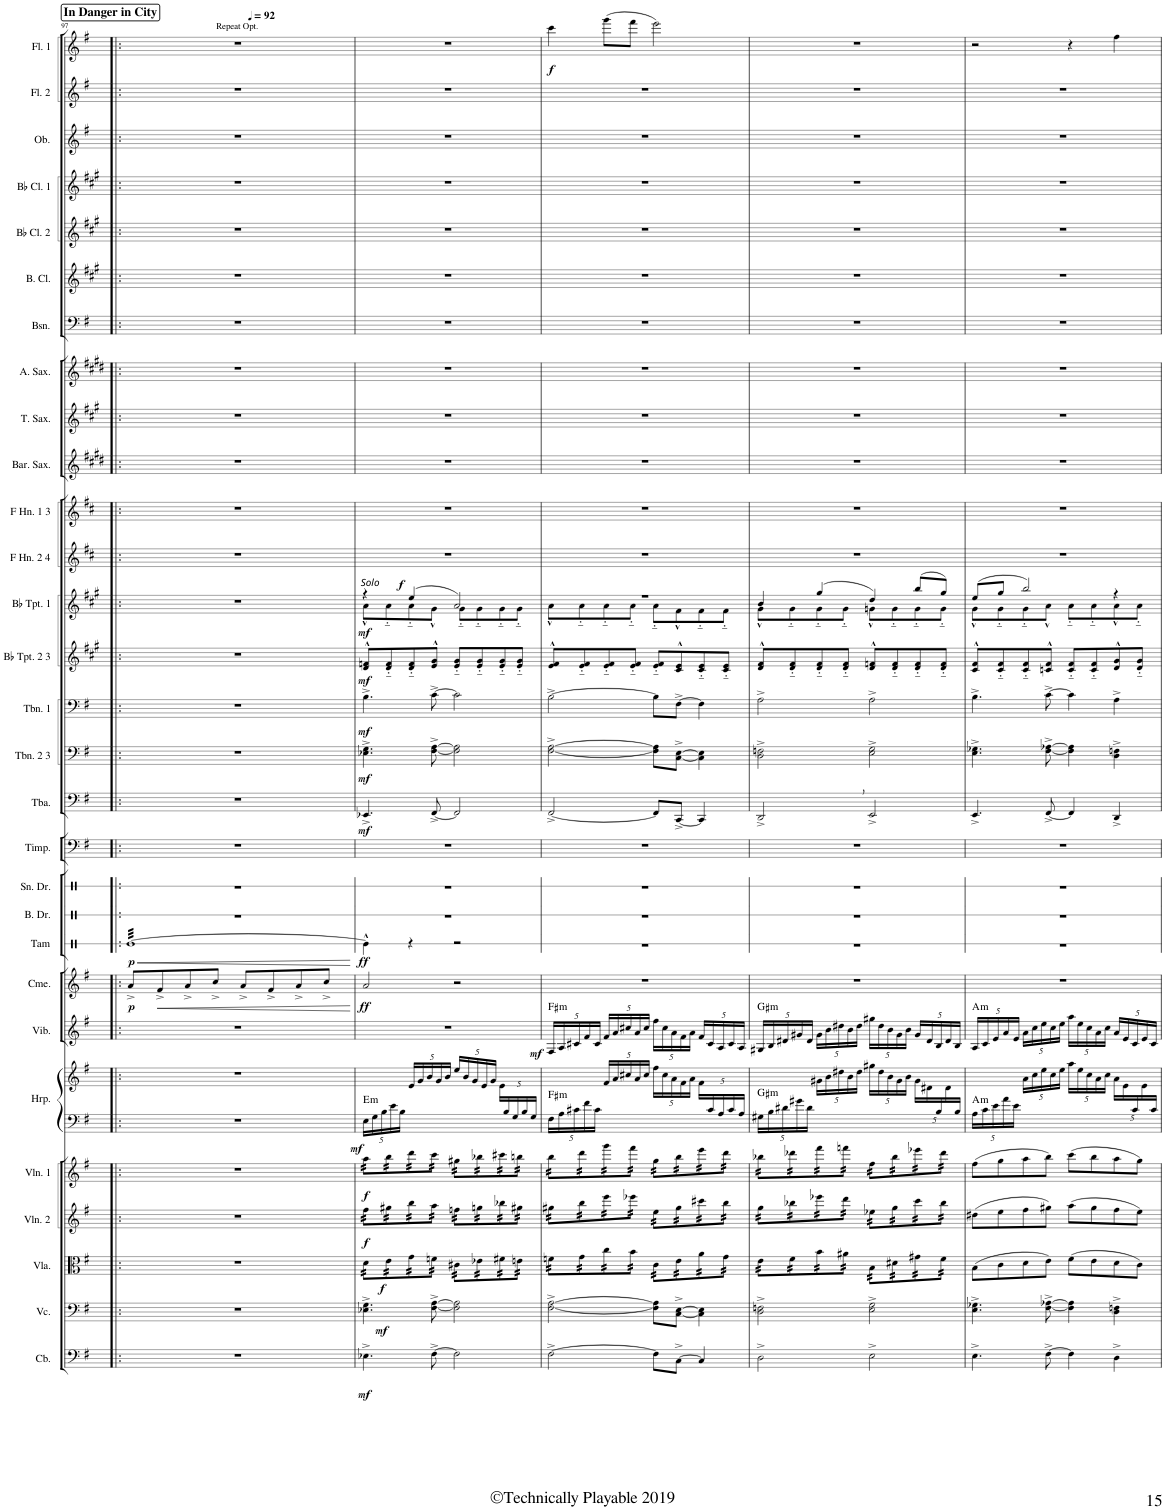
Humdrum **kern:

**kern	**dynam	**kern	**dynam	**kern	**dynam	**kern	**dynam	**kern	**dynam	**kern	**kern	**dynam	**harte	**kern	**dynam	**harte	**kern	**dynam	**kern	**dynam	**kern	**kern	**kern	**kern	**dynam	**kern	**dynam	**kern	**dynam	**kern	**dynam	**kern	**dynam	**kern	**kern	**kern	**kern	**kern	**kern	**kern	**kern	**kern	**kern	**kern	**kern	**dynam
*part29	*part29	*part28	*part28	*part27	*part27	*part26	*part26	*part25	*part25	*part24	*part24	*part24	*part24	*part23	*part23	*part23	*part22	*part22	*part21	*part21	*part20	*part19	*part18	*part17	*part17	*part16	*part16	*part15	*part15	*part14	*part14	*part13	*part13	*part12	*part11	*part10	*part9	*part8	*part7	*part6	*part5	*part4	*part3	*part2	*part1	*part1
*staff30	*staff30	*staff29	*staff29	*staff28	*staff28	*staff27	*staff27	*staff26	*staff26	*staff25	*staff24	*staff24/25	*	*staff23	*staff23	*	*staff22	*staff22	*staff21	*staff21	*staff20	*staff19	*staff18	*staff17	*staff17	*staff16	*staff16	*staff15	*staff15	*staff14	*staff14	*staff13	*staff13	*staff12	*staff11	*staff10	*staff9	*staff8	*staff7	*staff6	*staff5	*staff4	*staff3	*staff2	*staff1	*staff1
*I"Contrabass	*	*I"Violoncello	*	*I"Viola	*	*I"Violin 2	*	*I"Violin 1	*	*I"Harp	*	*	*	*I"Vibraphone	*	*	*I"Chimes	*	*I"Cymbal	*	*I"Bass Drum	*I"Snare Drum	*I"Timpani	*I"Tuba	*	*I"Trombone 2 &amp; 3	*	*I"Trombone 1	*	*I"Bb Trumpet 2 &amp; 3	*	*I"Bb Trumpet 1	*	*I"F Horn 2 &amp; 4	*I"F Horn 1 &amp; 3	*I"Baritone Saxophone	*I"Tenor Saxophone	*I"Alto Saxophone	*I"Bassoon	*I"Bass Clarinet	*I"Bb Clarinet 2	*I"Bb Clarinet 1	*I"Oboe	*I"Flute 2	*I"Flute 1	*
*I'Cb.	*	*I'Vc.	*	*I'Vla.	*	*I'Vln. 2	*	*I'Vln. 1	*	*I'Hrp.	*	*	*	*I'Vib.	*	*	*I'Cme.	*	*I'Cym.	*	*I'B. Dr.	*I'Sn. Dr.	*I'Timp.	*I'Tba.	*	*I'Tbn. 2 3	*	*I'Tbn. 1	*	*I'Bb Tpt. 2 3	*	*I'Bb Tpt. 1	*	*I'F Hn. 2 4	*I'F Hn. 1 3	*I'Bar. Sax.	*I'T. Sax.	*I'A. Sax.	*I'Bsn.	*I'B. Cl.	*I'Bb Cl. 2	*I'Bb Cl. 1	*I'Ob.	*I'Fl. 2	*I'Fl. 1	*
!!LO:PB:g=z
*clefF4	*	*clefF4	*	*clefC3	*	*clefG2	*	*clefG2	*	*clefF4	*clefG2	*	*	*clefG2	*	*	*clefG2	*	*clefX	*	*clefX	*clefX	*clefF4	*clefF4	*	*clefF4	*	*clefF4	*	*clefG2	*	*clefG2	*	*clefG2	*clefG2	*clefG2	*clefG2	*clefG2	*clefF4	*clefG2	*clefG2	*clefG2	*clefG2	*clefG2	*clefG2	*
*Trd7c12	*	*	*	*	*	*	*	*	*	*	*	*	*	*Trd-14c-24	*	*	*	*	*	*	*	*	*	*	*	*Trd1c2	*	*Trd1c2	*	*Trd1c2	*	*Trd1c2	*	*Trd4c7	*Trd4c7	*Trd12c21	*Trd8c14	*Trd5c9	*	*Trd8c14	*Trd1c2	*Trd1c2	*	*	*	*
*k[f#]	*	*k[f#]	*	*k[f#]	*	*k[f#]	*	*k[f#]	*	*k[f#]	*k[f#]	*	*	*k[f#]	*	*	*k[f#]	*	*k[]	*	*k[]	*k[]	*k[f#]	*k[f#]	*	*k[f#]	*	*k[f#]	*	*k[f#c#g#]	*	*k[f#c#g#]	*	*k[f#c#]	*k[f#c#]	*k[f#c#g#d#]	*k[f#c#g#]	*k[f#c#g#d#]	*k[f#]	*k[f#c#g#]	*k[f#c#g#]	*k[f#c#g#]	*k[f#]	*k[f#]	*k[f#]	*
*M4/4	*	*M4/4	*	*M4/4	*	*M4/4	*	*M4/4	*	*M4/4	*M4/4	*	*	*M4/4	*	*	*M4/4	*	*M4/4	*	*M4/4	*M4/4	*M4/4	*M4/4	*	*M4/4	*	*M4/4	*	*M4/4	*	*M4/4	*	*M4/4	*M4/4	*M4/4	*M4/4	*M4/4	*M4/4	*M4/4	*M4/4	*M4/4	*M4/4	*M4/4	*M4/4	*
*met(c)	*	*met(c)	*	*met(c)	*	*met(c)	*	*met(c)	*	*met(c)	*met(c)	*	*	*met(c)	*	*	*met(c)	*	*met(c)	*	*met(c)	*met(c)	*met(c)	*met(c)	*	*met(c)	*	*met(c)	*	*met(c)	*	*met(c)	*	*met(c)	*met(c)	*met(c)	*met(c)	*met(c)	*met(c)	*met(c)	*met(c)	*met(c)	*met(c)	*met(c)	*met(c)	*
*MM92	*	*MM92	*	*MM92	*	*MM92	*	*MM92	*	*MM92	*MM92	*	*	*MM92	*	*	*MM92	*	*MM92	*	*MM92	*MM92	*MM92	*MM92	*	*MM92	*	*MM92	*	*MM92	*	*MM92	*	*MM92	*MM92	*MM92	*MM92	*MM92	*MM92	*MM92	*MM92	*MM92	*MM92	*MM92	*MM92	*
!!LO:REH:place=s1:a:B:cj:fs=14:t=In Danger in City
=97!|:	=97!|:	=97!|:	=97!|:	=97!|:	=97!|:	=97!|:	=97!|:	=97!|:	=97!|:	=97!|:	=97!|:	=97!|:	=97!|:	=97!|:	=97!|:	=97!|:	=97!|:	=97!|:	=97!|:	=97!|:	=97!|:	=97!|:	=97!|:	=97!|:	=97!|:	=97!|:	=97!|:	=97!|:	=97!|:	=97!|:	=97!|:	=97!|:	=97!|:	=97!|:	=97!|:	=97!|:	=97!|:	=97!|:	=97!|:	=97!|:	=97!|:	=97!|:	=97!|:	=97!|:	=97!|:	=97!|:
!	!	!	!	!	!	!	!	!	!	!	!	!	!	!	!	!	!	!	!	!	!	!	!	!	!	!	!	!	!	!	!	!	!	!	!	!	!	!	!	!	!	!	!	!	!LO:TX:a:t=Repeat Opt.	!
!	!	!	!	!	!	!	!	!	!	!	!	!	!	!	!	!	!	!LO:DY:b	!	!LO:HP:b	!	!	!	!	!	!	!	!	!	!	!	!	!	!	!	!	!	!	!	!	!	!	!	!	!	!
*	*	*	*	*	*	*	*	*	*	*	*	*	*	*	*	*	*	*	*^	*	*	*	*	*	*	*	*	*	*	*	*	*	*	*	*	*	*	*	*	*	*	*	*	*	*	*
!	!	!	!	!	!	!	!	!	!	!	!	!	!	!	!	!	!	!	!	!	!LO:DY:n=1:b	!	!	!	!	!	!	!	!	!	!	!	!	!	!	!	!	!	!	!	!	!	!	!	!	!	!
*	*	*	*	*	*	*	*	*	*	*	*	*	*	*	*	*	*	*	*tremolo	*	*	*	*	*	*	*	*	*	*	*	*	*	*	*	*	*	*	*	*	*	*	*	*	*	*	*	*
1r	.	1r	.	1r	.	1r	.	1r	.	1r	1r	.	.	1r	.	.	8a^/L	p	[32eeLLL	32eeLLL	< p	1r	1r	1r	1r	.	1r	.	1r	.	1r	.	1r	.	1r	1r	1r	1r	1r	1r	1r	1r	1r	1r	1r	1r	.
.	.	.	.	.	.	.	.	.	.	.	.	.	.	.	.	.	.	.	32ee	32ee	.	.	.	.	.	.	.	.	.	.	.	.	.	.	.	.	.	.	.	.	.	.	.	.	.	.	.
.	.	.	.	.	.	.	.	.	.	.	.	.	.	.	.	.	.	.	32ee	32ee	.	.	.	.	.	.	.	.	.	.	.	.	.	.	.	.	.	.	.	.	.	.	.	.	.	.	.
.	.	.	.	.	.	.	.	.	.	.	.	.	.	.	.	.	.	.	32ee	32ee	.	.	.	.	.	.	.	.	.	.	.	.	.	.	.	.	.	.	.	.	.	.	.	.	.	.	.
!	!	!	!	!	!	!	!	!	!	!	!	!	!	!	!	!	!	!LO:HP:b	!	!	!	!	!	!	!	!	!	!	!	!	!	!	!	!	!	!	!	!	!	!	!	!	!	!	!	!	!
.	.	.	.	.	.	.	.	.	.	.	.	.	.	.	.	.	8f#^/	<	32ee	32ee	.	.	.	.	.	.	.	.	.	.	.	.	.	.	.	.	.	.	.	.	.	.	.	.	.	.	.
.	.	.	.	.	.	.	.	.	.	.	.	.	.	.	.	.	.	.	32ee	32ee	.	.	.	.	.	.	.	.	.	.	.	.	.	.	.	.	.	.	.	.	.	.	.	.	.	.	.
.	.	.	.	.	.	.	.	.	.	.	.	.	.	.	.	.	.	.	32ee	32ee	.	.	.	.	.	.	.	.	.	.	.	.	.	.	.	.	.	.	.	.	.	.	.	.	.	.	.
.	.	.	.	.	.	.	.	.	.	.	.	.	.	.	.	.	.	.	32ee	32eeJJJ	.	.	.	.	.	.	.	.	.	.	.	.	.	.	.	.	.	.	.	.	.	.	.	.	.	.	.
.	.	.	.	.	.	.	.	.	.	.	.	.	.	.	.	.	8a^/	.	32ee	32eeLLL	.	.	.	.	.	.	.	.	.	.	.	.	.	.	.	.	.	.	.	.	.	.	.	.	.	.	.
.	.	.	.	.	.	.	.	.	.	.	.	.	.	.	.	.	.	.	32ee	32ee	.	.	.	.	.	.	.	.	.	.	.	.	.	.	.	.	.	.	.	.	.	.	.	.	.	.	.
.	.	.	.	.	.	.	.	.	.	.	.	.	.	.	.	.	.	.	32ee	32ee	.	.	.	.	.	.	.	.	.	.	.	.	.	.	.	.	.	.	.	.	.	.	.	.	.	.	.
.	.	.	.	.	.	.	.	.	.	.	.	.	.	.	.	.	.	.	32ee	32ee	.	.	.	.	.	.	.	.	.	.	.	.	.	.	.	.	.	.	.	.	.	.	.	.	.	.	.
.	.	.	.	.	.	.	.	.	.	.	.	.	.	.	.	.	8cc^/J	.	32ee	32ee	.	.	.	.	.	.	.	.	.	.	.	.	.	.	.	.	.	.	.	.	.	.	.	.	.	.	.
.	.	.	.	.	.	.	.	.	.	.	.	.	.	.	.	.	.	.	32ee	32ee	.	.	.	.	.	.	.	.	.	.	.	.	.	.	.	.	.	.	.	.	.	.	.	.	.	.	.
.	.	.	.	.	.	.	.	.	.	.	.	.	.	.	.	.	.	.	32ee	32ee	.	.	.	.	.	.	.	.	.	.	.	.	.	.	.	.	.	.	.	.	.	.	.	.	.	.	.
.	.	.	.	.	.	.	.	.	.	.	.	.	.	.	.	.	.	.	32ee	32eeJJJ	.	.	.	.	.	.	.	.	.	.	.	.	.	.	.	.	.	.	.	.	.	.	.	.	.	.	.
.	.	.	.	.	.	.	.	.	.	.	.	.	.	.	.	.	8a^/L	.	32ee	32eeLLL	.	.	.	.	.	.	.	.	.	.	.	.	.	.	.	.	.	.	.	.	.	.	.	.	.	.	.
.	.	.	.	.	.	.	.	.	.	.	.	.	.	.	.	.	.	.	32ee	32ee	.	.	.	.	.	.	.	.	.	.	.	.	.	.	.	.	.	.	.	.	.	.	.	.	.	.	.
.	.	.	.	.	.	.	.	.	.	.	.	.	.	.	.	.	.	.	32ee	32ee	.	.	.	.	.	.	.	.	.	.	.	.	.	.	.	.	.	.	.	.	.	.	.	.	.	.	.
.	.	.	.	.	.	.	.	.	.	.	.	.	.	.	.	.	.	.	32ee	32ee	.	.	.	.	.	.	.	.	.	.	.	.	.	.	.	.	.	.	.	.	.	.	.	.	.	.	.
.	.	.	.	.	.	.	.	.	.	.	.	.	.	.	.	.	8f#^/	.	32ee	32ee	.	.	.	.	.	.	.	.	.	.	.	.	.	.	.	.	.	.	.	.	.	.	.	.	.	.	.
.	.	.	.	.	.	.	.	.	.	.	.	.	.	.	.	.	.	.	32ee	32ee	.	.	.	.	.	.	.	.	.	.	.	.	.	.	.	.	.	.	.	.	.	.	.	.	.	.	.
.	.	.	.	.	.	.	.	.	.	.	.	.	.	.	.	.	.	.	32ee	32ee	.	.	.	.	.	.	.	.	.	.	.	.	.	.	.	.	.	.	.	.	.	.	.	.	.	.	.
.	.	.	.	.	.	.	.	.	.	.	.	.	.	.	.	.	.	.	32ee	32eeJJJ	.	.	.	.	.	.	.	.	.	.	.	.	.	.	.	.	.	.	.	.	.	.	.	.	.	.	.
.	.	.	.	.	.	.	.	.	.	.	.	.	.	.	.	.	8a^/	.	32ee	32eeLLL	.	.	.	.	.	.	.	.	.	.	.	.	.	.	.	.	.	.	.	.	.	.	.	.	.	.	.
.	.	.	.	.	.	.	.	.	.	.	.	.	.	.	.	.	.	.	32ee	32ee	.	.	.	.	.	.	.	.	.	.	.	.	.	.	.	.	.	.	.	.	.	.	.	.	.	.	.
.	.	.	.	.	.	.	.	.	.	.	.	.	.	.	.	.	.	.	32ee	32ee	.	.	.	.	.	.	.	.	.	.	.	.	.	.	.	.	.	.	.	.	.	.	.	.	.	.	.
.	.	.	.	.	.	.	.	.	.	.	.	.	.	.	.	.	.	.	32ee	32ee	.	.	.	.	.	.	.	.	.	.	.	.	.	.	.	.	.	.	.	.	.	.	.	.	.	.	.
.	.	.	.	.	.	.	.	.	.	.	.	.	.	.	.	.	8cc^/J	.	32ee	32ee	.	.	.	.	.	.	.	.	.	.	.	.	.	.	.	.	.	.	.	.	.	.	.	.	.	.	.
.	.	.	.	.	.	.	.	.	.	.	.	.	.	.	.	.	.	.	32ee	32ee	.	.	.	.	.	.	.	.	.	.	.	.	.	.	.	.	.	.	.	.	.	.	.	.	.	.	.
.	.	.	.	.	.	.	.	.	.	.	.	.	.	.	.	.	.	.	32ee	32ee	.	.	.	.	.	.	.	.	.	.	.	.	.	.	.	.	.	.	.	.	.	.	.	.	.	.	.
.	.	.	.	.	.	.	.	.	.	.	.	.	.	.	.	.	.	.	32eeJJJ	32eeJJJ	.	.	.	.	.	.	.	.	.	.	.	.	.	.	.	.	.	.	.	.	.	.	.	.	.	.	.
*	*	*	*	*	*	*	*	*	*	*	*	*	*	*	*	*	*	*	*Xtremolo	*	*	*	*	*	*	*	*	*	*	*	*	*	*	*	*	*	*	*	*	*	*	*	*	*	*	*	*
*	*	*	*	*	*	*	*	*	*	*	*	*	*	*	*	*	*	*	*v	*v	*	*	*	*	*	*	*	*	*	*	*	*	*	*	*	*	*	*	*	*	*	*	*	*	*	*	*
.	.	.	.	.	.	.	.	.	.	.	.	.	.	.	.	.	.	[	.	[	.	.	.	.	.	.	.	.	.	.	.	.	.	.	.	.	.	.	.	.	.	.	.	.	.	.
=98	=98	=98	=98	=98	=98	=98	=98	=98	=98	=98	=98	=98	=98	=98	=98	=98	=98	=98	=98	=98	=98	=98	=98	=98	=98	=98	=98	=98	=98	=98	=98	=98	=98	=98	=98	=98	=98	=98	=98	=98	=98	=98	=98	=98	=98	=98
*	*	*	*	*	*	*	*	*	*	*Xbrackettup	*	*	*	*	*	*	*	*	*	*	*	*	*	*	*	*	*	*	*	*	*	*	*	*	*	*	*	*	*	*	*	*	*	*	*	*
*	*	*	*	*	*	*	*	*	*	*	*^	*	*	*	*	*	*	*	*	*	*	*	*	*	*	*	*	*	*	*	*	*^	*	*	*	*	*	*	*	*	*	*	*	*	*	*
!	!LO:DY:b	!	!LO:DY:b	!	!LO:DY:b	!	!LO:DY:b	!	!LO:DY:b	!	!	!	!LO:DY:b=2	!LO:H:kt=m	!	!	!	!	!LO:DY:b	!	!LO:DY:b	!	!	!	!	!LO:DY:b	!	!LO:DY:b	!	!LO:DY:b	!	!LO:DY:b	!	!	!LO:DY:b	!	!	!	!	!	!	!	!	!	!	!	!	!
*	*	*	*	*tremolo	*	*	*	*	*	*	*	*	*	*	*	*	*	*	*	*	*	*	*	*	*	*	*	*	*	*	*	*	*	*	*	*	*	*	*	*	*	*	*	*	*	*	*	*
*	*	*	*	*	*	*tremolo	*	*	*	*	*	*	*	*	*	*	*	*	*	*	*	*	*	*	*	*	*	*	*	*	*	*	*	*	*	*	*	*	*	*	*	*	*	*	*	*	*	*
*	*	*	*	*	*	*	*	*tremolo	*	*	*	*	*	*	*	*	*	*	*	*	*	*	*	*	*	*	*	*	*	*	*	*	*	*	*	*	*	*	*	*	*	*	*	*	*	*	*	*
4.E-X^\	mf	4.E-X\^ 4.G\^	mf	32d\LLL	f	32ff#\LLL	f	32aa\LLL	f	20E\LL	4ryy	2.ryy	mf	E:min	1r	.	.	2a/	ff	4ee^^\]	ff	1r	1r	1r	4.EE-X^/	mf	4.E-X\^ 4.G\^	mf	4.B^\	mf	8d/^^ 8fn/^^L	mf	4r	8a^^\L	mf	1r	1r	1r	1r	1r	1r	1r	1r	1r	1r	1r	1r	.
.	.	.	.	32d\	.	32ff#\	.	32aa\	.	.	.	.	.	.	.	.	.	.	.	.	.	.	.	.	.	.	.	.	.	.	.	.	.	.	.	.	.	.	.	.	.	.	.	.	.	.	.	.
.	.	.	.	.	.	.	.	.	.	20G\	.	.	.	.	.	.	.	.	.	.	.	.	.	.	.	.	.	.	.	.	.	.	.	.	.	.	.	.	.	.	.	.	.	.	.	.	.	.
.	.	.	.	32d\	.	32ff#\	.	32aa\	.	.	.	.	.	.	.	.	.	.	.	.	.	.	.	.	.	.	.	.	.	.	.	.	.	.	.	.	.	.	.	.	.	.	.	.	.	.	.	.
.	.	.	.	32d\	.	32ff#\	.	32aa\	.	.	.	.	.	.	.	.	.	.	.	.	.	.	.	.	.	.	.	.	.	.	.	.	.	.	.	.	.	.	.	.	.	.	.	.	.	.	.	.
.	.	.	.	.	.	.	.	.	.	20B\	.	.	.	.	.	.	.	.	.	.	.	.	.	.	.	.	.	.	.	.	.	.	.	.	.	.	.	.	.	.	.	.	.	.	.	.	.	.
.	.	.	.	32e\	.	32gg#X\	.	32bb\	.	.	.	.	.	.	.	.	.	.	.	.	.	.	.	.	.	.	.	.	.	.	8d/'~ 8f/'~	.	.	8a'~\	.	.	.	.	.	.	.	.	.	.	.	.	.	.
.	.	.	.	.	.	.	.	.	.	20e\	.	.	.	.	.	.	.	.	.	.	.	.	.	.	.	.	.	.	.	.	.	.	.	.	.	.	.	.	.	.	.	.	.	.	.	.	.	.
.	.	.	.	32e\	.	32gg#X\	.	32bb\	.	.	.	.	.	.	.	.	.	.	.	.	.	.	.	.	.	.	.	.	.	.	.	.	.	.	.	.	.	.	.	.	.	.	.	.	.	.	.	.
.	.	.	.	32e\	.	32gg#X\	.	32bb\	.	.	.	.	.	.	.	.	.	.	.	.	.	.	.	.	.	.	.	.	.	.	.	.	.	.	.	.	.	.	.	.	.	.	.	.	.	.	.	.
.	.	.	.	.	.	.	.	.	.	20B\JJ	.	.	.	.	.	.	.	.	.	.	.	.	.	.	.	.	.	.	.	.	.	.	.	.	.	.	.	.	.	.	.	.	.	.	.	.	.	.
.	.	.	.	32e\	.	32gg#X\	.	32bb\	.	.	.	.	.	.	.	.	.	.	.	.	.	.	.	.	.	.	.	.	.	.	.	.	.	.	.	.	.	.	.	.	.	.	.	.	.	.	.	.
*	*	*	*	*	*	*	*	*	*	*	*Xbrackettup	*	*	*	*	*	*	*	*	*	*	*	*	*	*	*	*	*	*	*	*	*	*	*	*	*	*	*	*	*	*	*	*	*	*	*	*	*
!	!	!	!	!	!	!	!	!	!	!	!	!	!	!	!	!	!	!	!	!	!	!	!	!	!	!	!	!	!	!	!	!	!LO:TX:a:i:t=Solo	!	!	!	!	!	!	!	!	!	!	!	!	!	!	!
!	!	!	!	!	!	!	!	!	!	!	!	!	!	!	!	!	!	!	!	!	!	!	!	!	!	!	!	!	!	!	!	!	!	!	!LO:DY:a	!	!	!	!	!	!	!	!	!	!	!	!	!
.	.	.	.	32g\	.	32bb\	.	32ddd\	.	2ryy	20e/LL	.	.	.	.	.	.	.	.	4r	.	.	.	.	.	.	.	.	.	.	8d/'~ 8f/'~	.	(4ee/	8a'~\	f	.	.	.	.	.	.	.	.	.	.	.	.	.
.	.	.	.	32g\	.	32bb\	.	32ddd\	.	.	.	.	.	.	.	.	.	.	.	.	.	.	.	.	.	.	.	.	.	.	.	.	.	.	.	.	.	.	.	.	.	.	.	.	.	.	.	.
.	.	.	.	.	.	.	.	.	.	.	20g/	.	.	.	.	.	.	.	.	.	.	.	.	.	.	.	.	.	.	.	.	.	.	.	.	.	.	.	.	.	.	.	.	.	.	.	.	.
.	.	.	.	32g\	.	32bb\	.	32ddd\	.	.	.	.	.	.	.	.	.	.	.	.	.	.	.	.	.	.	.	.	.	.	.	.	.	.	.	.	.	.	.	.	.	.	.	.	.	.	.	.
.	.	.	.	32g\	.	32bb\	.	32ddd\	.	.	.	.	.	.	.	.	.	.	.	.	.	.	.	.	.	.	.	.	.	.	.	.	.	.	.	.	.	.	.	.	.	.	.	.	.	.	.	.
.	.	.	.	.	.	.	.	.	.	.	20b/	.	.	.	.	.	.	.	.	.	.	.	.	.	.	.	.	.	.	.	.	.	.	.	.	.	.	.	.	.	.	.	.	.	.	.	.	.
[8F#^\	.	[8F#\^ [8A\^	.	32fn\	.	32aa\	.	32ccc\	.	.	.	.	.	.	.	.	.	.	.	.	.	.	.	.	[8FF#^/	.	[8F#\^ [8A\^	.	[8c^\	.	8e/^^ 8g#/^^J	.	.	8g#^^\J	.	.	.	.	.	.	.	.	.	.	.	.	.	.
.	.	.	.	.	.	.	.	.	.	.	20g/	.	.	.	.	.	.	.	.	.	.	.	.	.	.	.	.	.	.	.	.	.	.	.	.	.	.	.	.	.	.	.	.	.	.	.	.	.
.	.	.	.	32fn\	.	32aa\	.	32ccc\	.	.	.	.	.	.	.	.	.	.	.	.	.	.	.	.	.	.	.	.	.	.	.	.	.	.	.	.	.	.	.	.	.	.	.	.	.	.	.	.
.	.	.	.	32fn\	.	32aa\	.	32ccc\	.	.	.	.	.	.	.	.	.	.	.	.	.	.	.	.	.	.	.	.	.	.	.	.	.	.	.	.	.	.	.	.	.	.	.	.	.	.	.	.
.	.	.	.	.	.	.	.	.	.	.	20b/JJ	.	.	.	.	.	.	.	.	.	.	.	.	.	.	.	.	.	.	.	.	.	.	.	.	.	.	.	.	.	.	.	.	.	.	.	.	.
.	.	.	.	32fn\JJJ	.	32aa\JJJ	.	32ccc\JJJ	.	.	.	.	.	.	.	.	.	.	.	.	.	.	.	.	.	.	.	.	.	.	.	.	.	.	.	.	.	.	.	.	.	.	.	.	.	.	.	.
2F#\]	.	2F#\] 2A\]	.	32c#X\LLL	.	32ffn\LLL	.	32gg#X\LLL	.	.	20ee/LL	.	.	.	.	.	.	2r	.	2r	.	.	.	.	2FF#/]	.	2F#\] 2A\]	.	2c\]	.	8e/'~ 8g#/'~L	.	2a/)	8g#'~\L	.	.	.	.	.	.	.	.	.	.	.	.	.	.
.	.	.	.	32c#X\	.	32ffn\	.	32gg#X\	.	.	.	.	.	.	.	.	.	.	.	.	.	.	.	.	.	.	.	.	.	.	.	.	.	.	.	.	.	.	.	.	.	.	.	.	.	.	.	.
.	.	.	.	.	.	.	.	.	.	.	20b/	.	.	.	.	.	.	.	.	.	.	.	.	.	.	.	.	.	.	.	.	.	.	.	.	.	.	.	.	.	.	.	.	.	.	.	.	.
.	.	.	.	32c#X\	.	32ffn\	.	32gg#X\	.	.	.	.	.	.	.	.	.	.	.	.	.	.	.	.	.	.	.	.	.	.	.	.	.	.	.	.	.	.	.	.	.	.	.	.	.	.	.	.
.	.	.	.	32c#X\	.	32ffn\	.	32gg#X\	.	.	.	.	.	.	.	.	.	.	.	.	.	.	.	.	.	.	.	.	.	.	.	.	.	.	.	.	.	.	.	.	.	.	.	.	.	.	.	.
.	.	.	.	.	.	.	.	.	.	.	20g/	.	.	.	.	.	.	.	.	.	.	.	.	.	.	.	.	.	.	.	.	.	.	.	.	.	.	.	.	.	.	.	.	.	.	.	.	.
.	.	.	.	32e-X\	.	32ggn\	.	32bb-X\	.	.	.	.	.	.	.	.	.	.	.	.	.	.	.	.	.	.	.	.	.	.	8e/'~ 8g#/'~	.	.	8g#'~\	.	.	.	.	.	.	.	.	.	.	.	.	.	.
.	.	.	.	.	.	.	.	.	.	.	20e/	.	.	.	.	.	.	.	.	.	.	.	.	.	.	.	.	.	.	.	.	.	.	.	.	.	.	.	.	.	.	.	.	.	.	.	.	.
.	.	.	.	32e-X\	.	32ggn\	.	32bb-X\	.	.	.	.	.	.	.	.	.	.	.	.	.	.	.	.	.	.	.	.	.	.	.	.	.	.	.	.	.	.	.	.	.	.	.	.	.	.	.	.
.	.	.	.	32e-X\	.	32ggn\	.	32bb-X\	.	.	.	.	.	.	.	.	.	.	.	.	.	.	.	.	.	.	.	.	.	.	.	.	.	.	.	.	.	.	.	.	.	.	.	.	.	.	.	.
.	.	.	.	.	.	.	.	.	.	.	20g/JJ	.	.	.	.	.	.	.	.	.	.	.	.	.	.	.	.	.	.	.	.	.	.	.	.	.	.	.	.	.	.	.	.	.	.	.	.	.
.	.	.	.	32e-X\	.	32ggn\	.	32bb-X\	.	.	.	.	.	.	.	.	.	.	.	.	.	.	.	.	.	.	.	.	.	.	.	.	.	.	.	.	.	.	.	.	.	.	.	.	.	.	.	.
.	.	.	.	32f#X\	.	32bb-X\	.	32ccc#X\	.	20ryy	4ryy	20e\LL	.	.	.	.	.	.	.	.	.	.	.	.	.	.	.	.	.	.	8e/'~ 8g#/'~	.	.	8g#'~\	.	.	.	.	.	.	.	.	.	.	.	.	.	.
.	.	.	.	32f#X\	.	32bb-X\	.	32ccc#X\	.	.	.	.	.	.	.	.	.	.	.	.	.	.	.	.	.	.	.	.	.	.	.	.	.	.	.	.	.	.	.	.	.	.	.	.	.	.	.	.
.	.	.	.	.	.	.	.	.	.	20B/	.	5ryy	.	.	.	.	.	.	.	.	.	.	.	.	.	.	.	.	.	.	.	.	.	.	.	.	.	.	.	.	.	.	.	.	.	.	.	.
.	.	.	.	32f#X\	.	32bb-X\	.	32ccc#X\	.	.	.	.	.	.	.	.	.	.	.	.	.	.	.	.	.	.	.	.	.	.	.	.	.	.	.	.	.	.	.	.	.	.	.	.	.	.	.	.
.	.	.	.	32f#X\	.	32bb-X\	.	32ccc#X\	.	.	.	.	.	.	.	.	.	.	.	.	.	.	.	.	.	.	.	.	.	.	.	.	.	.	.	.	.	.	.	.	.	.	.	.	.	.	.	.
.	.	.	.	.	.	.	.	.	.	20G/	.	.	.	.	.	.	.	.	.	.	.	.	.	.	.	.	.	.	.	.	.	.	.	.	.	.	.	.	.	.	.	.	.	.	.	.	.	.
.	.	.	.	32en\	.	32gg#X\	.	32bbn\	.	.	.	.	.	.	.	.	.	.	.	.	.	.	.	.	.	.	.	.	.	.	8e/'~ 8g#/'~J	.	.	8g#'~\J	.	.	.	.	.	.	.	.	.	.	.	.	.	.
.	.	.	.	.	.	.	.	.	.	20B/	.	.	.	.	.	.	.	.	.	.	.	.	.	.	.	.	.	.	.	.	.	.	.	.	.	.	.	.	.	.	.	.	.	.	.	.	.	.
.	.	.	.	32en\	.	32gg#X\	.	32bbn\	.	.	.	.	.	.	.	.	.	.	.	.	.	.	.	.	.	.	.	.	.	.	.	.	.	.	.	.	.	.	.	.	.	.	.	.	.	.	.	.
.	.	.	.	32en\	.	32gg#X\	.	32bbn\	.	.	.	.	.	.	.	.	.	.	.	.	.	.	.	.	.	.	.	.	.	.	.	.	.	.	.	.	.	.	.	.	.	.	.	.	.	.	.	.
.	.	.	.	.	.	.	.	.	.	20G/JJ	.	.	.	.	.	.	.	.	.	.	.	.	.	.	.	.	.	.	.	.	.	.	.	.	.	.	.	.	.	.	.	.	.	.	.	.	.	.
.	.	.	.	32en\JJJ	.	32gg#X\JJJ	.	32bbn\JJJ	.	.	.	.	.	.	.	.	.	.	.	.	.	.	.	.	.	.	.	.	.	.	.	.	.	.	.	.	.	.	.	.	.	.	.	.	.	.	.	.
=99	=99	=99	=99	=99	=99	=99	=99	=99	=99	=99	=99	=99	=99	=99	=99	=99	=99	=99	=99	=99	=99	=99	=99	=99	=99	=99	=99	=99	=99	=99	=99	=99	=99	=99	=99	=99	=99	=99	=99	=99	=99	=99	=99	=99	=99	=99	=99	=99
*	*	*	*	*	*	*	*	*	*	*	*	*	*	*	*Xbrackettup	*	*	*	*	*	*	*	*	*	*	*	*	*	*	*	*	*	*	*	*	*	*	*	*	*	*	*	*	*	*	*	*	*
!	!	!	!	!	!	!	!	!	!	!	!	!	!	!LO:H:kt=m	!	!LO:DY:b	!LO:H:kt=m	!	!	!	!	!	!	!	!	!	!	!	!	!	!	!	!	!	!	!	!	!	!	!	!	!	!	!	!	!	!	!LO:DY:b
[2F#^\	.	[2F#\^ [2A\^	.	32fn\LLL	.	32gg#X\LLL	.	32bb\LLL	.	20F#\LL	4ryy	2.ryy	.	F#:min	20F#/LL	mf	F#:min	1r	.	1r	.	1r	1r	1r	[2FF#^/	.	[2F#\^ [2A\^	.	[2B^\	.	8e/^^ 8f#/^^L	.	1r	8a^^\L	.	1r	1r	1r	1r	1r	1r	1r	1r	1r	1r	1r	4ccc\	f
.	.	.	.	32fn\	.	32gg#X\	.	32bb\	.	.	.	.	.	.	.	.	.	.	.	.	.	.	.	.	.	.	.	.	.	.	.	.	.	.	.	.	.	.	.	.	.	.	.	.	.	.	.	.
.	.	.	.	.	.	.	.	.	.	20A\	.	.	.	.	20A/	.	.	.	.	.	.	.	.	.	.	.	.	.	.	.	.	.	.	.	.	.	.	.	.	.	.	.	.	.	.	.	.	.
.	.	.	.	32fn\	.	32gg#X\	.	32bb\	.	.	.	.	.	.	.	.	.	.	.	.	.	.	.	.	.	.	.	.	.	.	.	.	.	.	.	.	.	.	.	.	.	.	.	.	.	.	.	.
.	.	.	.	32fn\	.	32gg#X\	.	32bb\	.	.	.	.	.	.	.	.	.	.	.	.	.	.	.	.	.	.	.	.	.	.	.	.	.	.	.	.	.	.	.	.	.	.	.	.	.	.	.	.
.	.	.	.	.	.	.	.	.	.	20c#X\	.	.	.	.	20c#X/	.	.	.	.	.	.	.	.	.	.	.	.	.	.	.	.	.	.	.	.	.	.	.	.	.	.	.	.	.	.	.	.	.
.	.	.	.	32g\	.	32bb\	.	32ddd\	.	.	.	.	.	.	.	.	.	.	.	.	.	.	.	.	.	.	.	.	.	.	8e/'~ 8f#/'~	.	.	8a'~\	.	.	.	.	.	.	.	.	.	.	.	.	.	.
.	.	.	.	.	.	.	.	.	.	20f#\	.	.	.	.	20f#/	.	.	.	.	.	.	.	.	.	.	.	.	.	.	.	.	.	.	.	.	.	.	.	.	.	.	.	.	.	.	.	.	.
.	.	.	.	32g\	.	32bb\	.	32ddd\	.	.	.	.	.	.	.	.	.	.	.	.	.	.	.	.	.	.	.	.	.	.	.	.	.	.	.	.	.	.	.	.	.	.	.	.	.	.	.	.
.	.	.	.	32g\	.	32bb\	.	32ddd\	.	.	.	.	.	.	.	.	.	.	.	.	.	.	.	.	.	.	.	.	.	.	.	.	.	.	.	.	.	.	.	.	.	.	.	.	.	.	.	.
.	.	.	.	.	.	.	.	.	.	20c#\JJ	.	.	.	.	20c#/JJ	.	.	.	.	.	.	.	.	.	.	.	.	.	.	.	.	.	.	.	.	.	.	.	.	.	.	.	.	.	.	.	.	.
.	.	.	.	32g\	.	32bb\	.	32ddd\	.	.	.	.	.	.	.	.	.	.	.	.	.	.	.	.	.	.	.	.	.	.	.	.	.	.	.	.	.	.	.	.	.	.	.	.	.	.	.	.
.	.	.	.	32cc\	.	32eee\	.	32ggg\	.	2ryy	20f#/LL	.	.	.	20f#/LL	.	.	.	.	.	.	.	.	.	.	.	.	.	.	.	8e/'~ 8f#/'~	.	.	8a'~\	.	.	.	.	.	.	.	.	.	.	.	.	(8ggg\L	.
.	.	.	.	32cc\	.	32eee\	.	32ggg\	.	.	.	.	.	.	.	.	.	.	.	.	.	.	.	.	.	.	.	.	.	.	.	.	.	.	.	.	.	.	.	.	.	.	.	.	.	.	.	.
.	.	.	.	.	.	.	.	.	.	.	20a/	.	.	.	20a/	.	.	.	.	.	.	.	.	.	.	.	.	.	.	.	.	.	.	.	.	.	.	.	.	.	.	.	.	.	.	.	.	.
.	.	.	.	32cc\	.	32eee\	.	32ggg\	.	.	.	.	.	.	.	.	.	.	.	.	.	.	.	.	.	.	.	.	.	.	.	.	.	.	.	.	.	.	.	.	.	.	.	.	.	.	.	.
.	.	.	.	32cc\	.	32eee\	.	32ggg\	.	.	.	.	.	.	.	.	.	.	.	.	.	.	.	.	.	.	.	.	.	.	.	.	.	.	.	.	.	.	.	.	.	.	.	.	.	.	.	.
.	.	.	.	.	.	.	.	.	.	.	20cc#X/	.	.	.	20cc#X/	.	.	.	.	.	.	.	.	.	.	.	.	.	.	.	.	.	.	.	.	.	.	.	.	.	.	.	.	.	.	.	.	.
.	.	.	.	32b\	.	32eee-X\	.	32fff#\	.	.	.	.	.	.	.	.	.	.	.	.	.	.	.	.	.	.	.	.	.	.	8e/'~ 8f#/'~J	.	.	8a'~\J	.	.	.	.	.	.	.	.	.	.	.	.	8fff#\J	.
.	.	.	.	.	.	.	.	.	.	.	20a/	.	.	.	20a/	.	.	.	.	.	.	.	.	.	.	.	.	.	.	.	.	.	.	.	.	.	.	.	.	.	.	.	.	.	.	.	.	.
.	.	.	.	32b\	.	32eee-X\	.	32fff#\	.	.	.	.	.	.	.	.	.	.	.	.	.	.	.	.	.	.	.	.	.	.	.	.	.	.	.	.	.	.	.	.	.	.	.	.	.	.	.	.
.	.	.	.	32b\	.	32eee-X\	.	32fff#\	.	.	.	.	.	.	.	.	.	.	.	.	.	.	.	.	.	.	.	.	.	.	.	.	.	.	.	.	.	.	.	.	.	.	.	.	.	.	.	.
.	.	.	.	.	.	.	.	.	.	.	20cc#/JJ	.	.	.	20cc#/JJ	.	.	.	.	.	.	.	.	.	.	.	.	.	.	.	.	.	.	.	.	.	.	.	.	.	.	.	.	.	.	.	.	.
.	.	.	.	32b\JJJ	.	32eee-X\JJJ	.	32fff#\JJJ	.	.	.	.	.	.	.	.	.	.	.	.	.	.	.	.	.	.	.	.	.	.	.	.	.	.	.	.	.	.	.	.	.	.	.	.	.	.	.	.
8F#\L]	.	8F#\] 8A\]L	.	32c\LLL	.	32ee\LLL	.	32gg\LLL	.	.	20ff#\LL	.	.	.	20ff#\LL	.	.	.	.	.	.	.	.	.	8FF#/L]	.	8F#\] 8A\]L	.	8B\L]	.	8e/'~ 8f#/'~L	.	.	8a'~\L	.	.	.	.	.	.	.	.	.	.	.	.	2eee\)	.
.	.	.	.	32c\	.	32ee\	.	32gg\	.	.	.	.	.	.	.	.	.	.	.	.	.	.	.	.	.	.	.	.	.	.	.	.	.	.	.	.	.	.	.	.	.	.	.	.	.	.	.	.
.	.	.	.	.	.	.	.	.	.	.	20cc#\	.	.	.	20cc#\	.	.	.	.	.	.	.	.	.	.	.	.	.	.	.	.	.	.	.	.	.	.	.	.	.	.	.	.	.	.	.	.	.
.	.	.	.	32c\	.	32ee\	.	32gg\	.	.	.	.	.	.	.	.	.	.	.	.	.	.	.	.	.	.	.	.	.	.	.	.	.	.	.	.	.	.	.	.	.	.	.	.	.	.	.	.
.	.	.	.	32c\	.	32ee\	.	32gg\	.	.	.	.	.	.	.	.	.	.	.	.	.	.	.	.	.	.	.	.	.	.	.	.	.	.	.	.	.	.	.	.	.	.	.	.	.	.	.	.
.	.	.	.	.	.	.	.	.	.	.	20a\	.	.	.	20a\	.	.	.	.	.	.	.	.	.	.	.	.	.	.	.	.	.	.	.	.	.	.	.	.	.	.	.	.	.	.	.	.	.
[8C^\J	.	[8C\^ [8E\^J	.	32e\	.	32gg#\	.	32bb\	.	.	.	.	.	.	.	.	.	.	.	.	.	.	.	.	[8CC^/J	.	[8C\^ [8E\^J	.	[8F#^\J	.	8c#/^^ 8e/^^	.	.	8f#^^\	.	.	.	.	.	.	.	.	.	.	.	.	.	.
.	.	.	.	.	.	.	.	.	.	.	20f#\	.	.	.	20f#\	.	.	.	.	.	.	.	.	.	.	.	.	.	.	.	.	.	.	.	.	.	.	.	.	.	.	.	.	.	.	.	.	.
.	.	.	.	32e\	.	32gg#\	.	32bb\	.	.	.	.	.	.	.	.	.	.	.	.	.	.	.	.	.	.	.	.	.	.	.	.	.	.	.	.	.	.	.	.	.	.	.	.	.	.	.	.
.	.	.	.	32e\	.	32gg#\	.	32bb\	.	.	.	.	.	.	.	.	.	.	.	.	.	.	.	.	.	.	.	.	.	.	.	.	.	.	.	.	.	.	.	.	.	.	.	.	.	.	.	.
.	.	.	.	.	.	.	.	.	.	.	20a\JJ	.	.	.	20a\JJ	.	.	.	.	.	.	.	.	.	.	.	.	.	.	.	.	.	.	.	.	.	.	.	.	.	.	.	.	.	.	.	.	.
.	.	.	.	32e\	.	32gg#\	.	32bb\	.	.	.	.	.	.	.	.	.	.	.	.	.	.	.	.	.	.	.	.	.	.	.	.	.	.	.	.	.	.	.	.	.	.	.	.	.	.	.	.
4C/]	.	4C\] 4E\]	.	32a\	.	32ccc#X\	.	32eee\	.	20ryy	4ryy	20f#\LL	.	.	20f#/LL	.	.	.	.	.	.	.	.	.	4CC/]	.	4C\] 4E\]	.	4F#\]	.	8c#/'~ 8e/'~	.	.	8f#'~\	.	.	.	.	.	.	.	.	.	.	.	.	.	.
.	.	.	.	32a\	.	32ccc#X\	.	32eee\	.	.	.	.	.	.	.	.	.	.	.	.	.	.	.	.	.	.	.	.	.	.	.	.	.	.	.	.	.	.	.	.	.	.	.	.	.	.	.	.
.	.	.	.	.	.	.	.	.	.	20c#/	.	5ryy	.	.	20c#/	.	.	.	.	.	.	.	.	.	.	.	.	.	.	.	.	.	.	.	.	.	.	.	.	.	.	.	.	.	.	.	.	.
.	.	.	.	32a\	.	32ccc#X\	.	32eee\	.	.	.	.	.	.	.	.	.	.	.	.	.	.	.	.	.	.	.	.	.	.	.	.	.	.	.	.	.	.	.	.	.	.	.	.	.	.	.	.
.	.	.	.	32a\	.	32ccc#X\	.	32eee\	.	.	.	.	.	.	.	.	.	.	.	.	.	.	.	.	.	.	.	.	.	.	.	.	.	.	.	.	.	.	.	.	.	.	.	.	.	.	.	.
.	.	.	.	.	.	.	.	.	.	20A/	.	.	.	.	20A/	.	.	.	.	.	.	.	.	.	.	.	.	.	.	.	.	.	.	.	.	.	.	.	.	.	.	.	.	.	.	.	.	.
.	.	.	.	32g\	.	32bb\	.	32ddd\	.	.	.	.	.	.	.	.	.	.	.	.	.	.	.	.	.	.	.	.	.	.	8c#/'~ 8e/'~J	.	.	8f#'~\J	.	.	.	.	.	.	.	.	.	.	.	.	.	.
.	.	.	.	.	.	.	.	.	.	20c#/	.	.	.	.	20c#/	.	.	.	.	.	.	.	.	.	.	.	.	.	.	.	.	.	.	.	.	.	.	.	.	.	.	.	.	.	.	.	.	.
.	.	.	.	32g\	.	32bb\	.	32ddd\	.	.	.	.	.	.	.	.	.	.	.	.	.	.	.	.	.	.	.	.	.	.	.	.	.	.	.	.	.	.	.	.	.	.	.	.	.	.	.	.
.	.	.	.	32g\	.	32bb\	.	32ddd\	.	.	.	.	.	.	.	.	.	.	.	.	.	.	.	.	.	.	.	.	.	.	.	.	.	.	.	.	.	.	.	.	.	.	.	.	.	.	.	.
.	.	.	.	.	.	.	.	.	.	20A/JJ	.	.	.	.	20A/JJ	.	.	.	.	.	.	.	.	.	.	.	.	.	.	.	.	.	.	.	.	.	.	.	.	.	.	.	.	.	.	.	.	.
.	.	.	.	32g\JJJ	.	32bb\JJJ	.	32ddd\JJJ	.	.	.	.	.	.	.	.	.	.	.	.	.	.	.	.	.	.	.	.	.	.	.	.	.	.	.	.	.	.	.	.	.	.	.	.	.	.	.	.
=100	=100	=100	=100	=100	=100	=100	=100	=100	=100	=100	=100	=100	=100	=100	=100	=100	=100	=100	=100	=100	=100	=100	=100	=100	=100	=100	=100	=100	=100	=100	=100	=100	=100	=100	=100	=100	=100	=100	=100	=100	=100	=100	=100	=100	=100	=100	=100	=100
!	!	!	!	!	!	!	!	!	!	!	!	!	!	!LO:H:kt=m	!	!	!LO:H:kt=m	!	!	!	!	!	!	!	!	!	!	!	!	!	!	!	!	!	!	!	!	!	!	!	!	!	!	!	!	!	!	!
2D^\	.	2D\^ 2Fn\^	.	32e\LLL	.	32gg\LLL	.	32bb-X\LLL	.	20G#X\LL	4ryy	2.ryy	.	G#:min	20G#X/LL	.	G#:min	1r	.	1r	.	1r	1r	1r	2DD^,/	.	2D\^ 2Fn\^	.	2A^\	.	8d/^^ 8f#/^^L	.	4b/	8g#^^\L	.	1r	1r	1r	1r	1r	1r	1r	1r	1r	1r	1r	1r	.
.	.	.	.	32e\	.	32gg\	.	32bb-X\	.	.	.	.	.	.	.	.	.	.	.	.	.	.	.	.	.	.	.	.	.	.	.	.	.	.	.	.	.	.	.	.	.	.	.	.	.	.	.	.
.	.	.	.	.	.	.	.	.	.	20B\	.	.	.	.	20B/	.	.	.	.	.	.	.	.	.	.	.	.	.	.	.	.	.	.	.	.	.	.	.	.	.	.	.	.	.	.	.	.	.
.	.	.	.	32e\	.	32gg\	.	32bb-X\	.	.	.	.	.	.	.	.	.	.	.	.	.	.	.	.	.	.	.	.	.	.	.	.	.	.	.	.	.	.	.	.	.	.	.	.	.	.	.	.
.	.	.	.	32e\	.	32gg\	.	32bb-X\	.	.	.	.	.	.	.	.	.	.	.	.	.	.	.	.	.	.	.	.	.	.	.	.	.	.	.	.	.	.	.	.	.	.	.	.	.	.	.	.
.	.	.	.	.	.	.	.	.	.	20d#X\	.	.	.	.	20d#X/	.	.	.	.	.	.	.	.	.	.	.	.	.	.	.	.	.	.	.	.	.	.	.	.	.	.	.	.	.	.	.	.	.
.	.	.	.	32f#\	.	32bb-X\	.	32ddd-X\	.	.	.	.	.	.	.	.	.	.	.	.	.	.	.	.	.	.	.	.	.	.	8d/'~ 8f#/'~	.	.	8g#'~\	.	.	.	.	.	.	.	.	.	.	.	.	.	.
.	.	.	.	.	.	.	.	.	.	20g#X\	.	.	.	.	20g#X/	.	.	.	.	.	.	.	.	.	.	.	.	.	.	.	.	.	.	.	.	.	.	.	.	.	.	.	.	.	.	.	.	.
.	.	.	.	32f#\	.	32bb-X\	.	32ddd-X\	.	.	.	.	.	.	.	.	.	.	.	.	.	.	.	.	.	.	.	.	.	.	.	.	.	.	.	.	.	.	.	.	.	.	.	.	.	.	.	.
.	.	.	.	32f#\	.	32bb-X\	.	32ddd-X\	.	.	.	.	.	.	.	.	.	.	.	.	.	.	.	.	.	.	.	.	.	.	.	.	.	.	.	.	.	.	.	.	.	.	.	.	.	.	.	.
.	.	.	.	.	.	.	.	.	.	20d#\JJ	.	.	.	.	20d#/JJ	.	.	.	.	.	.	.	.	.	.	.	.	.	.	.	.	.	.	.	.	.	.	.	.	.	.	.	.	.	.	.	.	.
.	.	.	.	32f#\	.	32bb-X\	.	32ddd-X\	.	.	.	.	.	.	.	.	.	.	.	.	.	.	.	.	.	.	.	.	.	.	.	.	.	.	.	.	.	.	.	.	.	.	.	.	.	.	.	.
.	.	.	.	32b\	.	32eee-X\	.	32fff#\	.	2ryy	20g#X\LL	.	.	.	20g#\LL	.	.	.	.	.	.	.	.	.	.	.	.	.	.	.	8d/'~ 8f#/'~	.	(4gg#/	8g#'~\	.	.	.	.	.	.	.	.	.	.	.	.	.	.
.	.	.	.	32b\	.	32eee-X\	.	32fff#\	.	.	.	.	.	.	.	.	.	.	.	.	.	.	.	.	.	.	.	.	.	.	.	.	.	.	.	.	.	.	.	.	.	.	.	.	.	.	.	.
.	.	.	.	.	.	.	.	.	.	.	20b\	.	.	.	20b\	.	.	.	.	.	.	.	.	.	.	.	.	.	.	.	.	.	.	.	.	.	.	.	.	.	.	.	.	.	.	.	.	.
.	.	.	.	32b\	.	32eee-X\	.	32fff#\	.	.	.	.	.	.	.	.	.	.	.	.	.	.	.	.	.	.	.	.	.	.	.	.	.	.	.	.	.	.	.	.	.	.	.	.	.	.	.	.
.	.	.	.	32b\	.	32eee-X\	.	32fff#\	.	.	.	.	.	.	.	.	.	.	.	.	.	.	.	.	.	.	.	.	.	.	.	.	.	.	.	.	.	.	.	.	.	.	.	.	.	.	.	.
.	.	.	.	.	.	.	.	.	.	.	20dd#X\	.	.	.	20dd#X\	.	.	.	.	.	.	.	.	.	.	.	.	.	.	.	.	.	.	.	.	.	.	.	.	.	.	.	.	.	.	.	.	.
.	.	.	.	32a#X\	.	32ddd\	.	32fffn\	.	.	.	.	.	.	.	.	.	.	.	.	.	.	.	.	.	.	.	.	.	.	8d/'~ 8f#/'~J	.	.	8g#'~\J	.	.	.	.	.	.	.	.	.	.	.	.	.	.
.	.	.	.	.	.	.	.	.	.	.	20b\	.	.	.	20b\	.	.	.	.	.	.	.	.	.	.	.	.	.	.	.	.	.	.	.	.	.	.	.	.	.	.	.	.	.	.	.	.	.
.	.	.	.	32a#X\	.	32ddd\	.	32fffn\	.	.	.	.	.	.	.	.	.	.	.	.	.	.	.	.	.	.	.	.	.	.	.	.	.	.	.	.	.	.	.	.	.	.	.	.	.	.	.	.
.	.	.	.	32a#X\	.	32ddd\	.	32fffn\	.	.	.	.	.	.	.	.	.	.	.	.	.	.	.	.	.	.	.	.	.	.	.	.	.	.	.	.	.	.	.	.	.	.	.	.	.	.	.	.
.	.	.	.	.	.	.	.	.	.	.	20dd#\JJ	.	.	.	20dd#\JJ	.	.	.	.	.	.	.	.	.	.	.	.	.	.	.	.	.	.	.	.	.	.	.	.	.	.	.	.	.	.	.	.	.
.	.	.	.	32a#X\JJJ	.	32ddd\JJJ	.	32fffn\JJJ	.	.	.	.	.	.	.	.	.	.	.	.	.	.	.	.	.	.	.	.	.	.	.	.	.	.	.	.	.	.	.	.	.	.	.	.	.	.	.	.
2E^\	.	2E\^ 2G\^	.	32B\LLL	.	32ee-X\LLL	.	32ff#\LLL	.	.	20gg#X\LL	.	.	.	20gg#X\LL	.	.	.	.	.	.	.	.	.	2EE^/	.	2E\^ 2G\^	.	2A^\	.	8d/^^ 8fn/^^L	.	4dd/)	8gn^^\L	.	.	.	.	.	.	.	.	.	.	.	.	.	.
.	.	.	.	32B\	.	32ee-X\	.	32ff#\	.	.	.	.	.	.	.	.	.	.	.	.	.	.	.	.	.	.	.	.	.	.	.	.	.	.	.	.	.	.	.	.	.	.	.	.	.	.	.	.
.	.	.	.	.	.	.	.	.	.	.	20dd#\	.	.	.	20dd#\	.	.	.	.	.	.	.	.	.	.	.	.	.	.	.	.	.	.	.	.	.	.	.	.	.	.	.	.	.	.	.	.	.
.	.	.	.	32B\	.	32ee-X\	.	32ff#\	.	.	.	.	.	.	.	.	.	.	.	.	.	.	.	.	.	.	.	.	.	.	.	.	.	.	.	.	.	.	.	.	.	.	.	.	.	.	.	.
.	.	.	.	32B\	.	32ee-X\	.	32ff#\	.	.	.	.	.	.	.	.	.	.	.	.	.	.	.	.	.	.	.	.	.	.	.	.	.	.	.	.	.	.	.	.	.	.	.	.	.	.	.	.
.	.	.	.	.	.	.	.	.	.	.	20b\	.	.	.	20b\	.	.	.	.	.	.	.	.	.	.	.	.	.	.	.	.	.	.	.	.	.	.	.	.	.	.	.	.	.	.	.	.	.
.	.	.	.	32d#X\	.	32gg\	.	32bb-\	.	.	.	.	.	.	.	.	.	.	.	.	.	.	.	.	.	.	.	.	.	.	8d/'~ 8f/'~	.	.	8g'~\	.	.	.	.	.	.	.	.	.	.	.	.	.	.
.	.	.	.	.	.	.	.	.	.	.	20g#\	.	.	.	20g#\	.	.	.	.	.	.	.	.	.	.	.	.	.	.	.	.	.	.	.	.	.	.	.	.	.	.	.	.	.	.	.	.	.
.	.	.	.	32d#X\	.	32gg\	.	32bb-\	.	.	.	.	.	.	.	.	.	.	.	.	.	.	.	.	.	.	.	.	.	.	.	.	.	.	.	.	.	.	.	.	.	.	.	.	.	.	.	.
.	.	.	.	32d#X\	.	32gg\	.	32bb-\	.	.	.	.	.	.	.	.	.	.	.	.	.	.	.	.	.	.	.	.	.	.	.	.	.	.	.	.	.	.	.	.	.	.	.	.	.	.	.	.
.	.	.	.	.	.	.	.	.	.	.	20b\JJ	.	.	.	20b\JJ	.	.	.	.	.	.	.	.	.	.	.	.	.	.	.	.	.	.	.	.	.	.	.	.	.	.	.	.	.	.	.	.	.
.	.	.	.	32d#X\	.	32gg\	.	32bb-\	.	.	.	.	.	.	.	.	.	.	.	.	.	.	.	.	.	.	.	.	.	.	.	.	.	.	.	.	.	.	.	.	.	.	.	.	.	.	.	.
.	.	.	.	32g#X\	.	32ccc\	.	32eee-X\	.	10ryy	4ryy	20g#\LL	.	.	20g#/LL	.	.	.	.	.	.	.	.	.	.	.	.	.	.	.	8d/'~ 8f/'~	.	(8bb/L	8g'~\	.	.	.	.	.	.	.	.	.	.	.	.	.	.
.	.	.	.	32g#X\	.	32ccc\	.	32eee-X\	.	.	.	.	.	.	.	.	.	.	.	.	.	.	.	.	.	.	.	.	.	.	.	.	.	.	.	.	.	.	.	.	.	.	.	.	.	.	.	.
.	.	.	.	.	.	.	.	.	.	.	.	20d#X\	.	.	20d#/	.	.	.	.	.	.	.	.	.	.	.	.	.	.	.	.	.	.	.	.	.	.	.	.	.	.	.	.	.	.	.	.	.
.	.	.	.	32g#X\	.	32ccc\	.	32eee-X\	.	.	.	.	.	.	.	.	.	.	.	.	.	.	.	.	.	.	.	.	.	.	.	.	.	.	.	.	.	.	.	.	.	.	.	.	.	.	.	.
.	.	.	.	32g#X\	.	32ccc\	.	32eee-X\	.	.	.	.	.	.	.	.	.	.	.	.	.	.	.	.	.	.	.	.	.	.	.	.	.	.	.	.	.	.	.	.	.	.	.	.	.	.	.	.
.	.	.	.	.	.	.	.	.	.	20B/	.	20ryy	.	.	20B/	.	.	.	.	.	.	.	.	.	.	.	.	.	.	.	.	.	.	.	.	.	.	.	.	.	.	.	.	.	.	.	.	.
.	.	.	.	32f#\	.	32bb-\	.	32ddd-\	.	.	.	.	.	.	.	.	.	.	.	.	.	.	.	.	.	.	.	.	.	.	8d/'~ 8f/'~J	.	8gg#/J)	8g'~\J	.	.	.	.	.	.	.	.	.	.	.	.	.	.
.	.	.	.	.	.	.	.	.	.	20ryy	.	20d#\	.	.	20d#/	.	.	.	.	.	.	.	.	.	.	.	.	.	.	.	.	.	.	.	.	.	.	.	.	.	.	.	.	.	.	.	.	.
.	.	.	.	32f#\	.	32bb-\	.	32ddd-\	.	.	.	.	.	.	.	.	.	.	.	.	.	.	.	.	.	.	.	.	.	.	.	.	.	.	.	.	.	.	.	.	.	.	.	.	.	.	.	.
.	.	.	.	32f#\	.	32bb-\	.	32ddd-\	.	.	.	.	.	.	.	.	.	.	.	.	.	.	.	.	.	.	.	.	.	.	.	.	.	.	.	.	.	.	.	.	.	.	.	.	.	.	.	.
.	.	.	.	.	.	.	.	.	.	20B/JJ	.	20ryy	.	.	20B/JJ	.	.	.	.	.	.	.	.	.	.	.	.	.	.	.	.	.	.	.	.	.	.	.	.	.	.	.	.	.	.	.	.	.
.	.	.	.	32f#\JJJ	.	32bb-\JJJ	.	32ddd-\JJJ	.	.	.	.	.	.	.	.	.	.	.	.	.	.	.	.	.	.	.	.	.	.	.	.	.	.	.	.	.	.	.	.	.	.	.	.	.	.	.	.
*	*	*	*	*	*	*	*	*Xtremolo	*	*	*	*	*	*	*	*	*	*	*	*	*	*	*	*	*	*	*	*	*	*	*	*	*	*	*	*	*	*	*	*	*	*	*	*	*	*	*	*
*	*	*	*	*	*	*Xtremolo	*	*	*	*	*	*	*	*	*	*	*	*	*	*	*	*	*	*	*	*	*	*	*	*	*	*	*	*	*	*	*	*	*	*	*	*	*	*	*	*	*	*
*	*	*	*	*Xtremolo	*	*	*	*	*	*	*	*	*	*	*	*	*	*	*	*	*	*	*	*	*	*	*	*	*	*	*	*	*	*	*	*	*	*	*	*	*	*	*	*	*	*	*	*
=101	=101	=101	=101	=101	=101	=101	=101	=101	=101	=101	=101	=101	=101	=101	=101	=101	=101	=101	=101	=101	=101	=101	=101	=101	=101	=101	=101	=101	=101	=101	=101	=101	=101	=101	=101	=101	=101	=101	=101	=101	=101	=101	=101	=101	=101	=101	=101	=101
!	!	!	!	!	!	!	!	!	!	!	!	!	!	!LO:H:kt=m	!	!	!LO:H:kt=m	!	!	!	!	!	!	!	!	!	!	!	!	!	!	!	!	!	!	!	!	!	!	!	!	!	!	!	!	!	!	!
4.E^\	.	4.E\^ 4.G-X\^	.	(8B\L	.	(8dd#X\L	.	(8ff#\L	.	20A\LL	4ryy	2.ryy	.	A:min	20A/LL	.	A:min	1r	.	1r	.	1r	1r	1r	4.EE^/	.	4.E\^ 4.G-X\^	.	4.B^\	.	8c#/^^ 8f#/^^L	.	(8ee/L	8g#^^\L	.	1r	1r	1r	1r	1r	1r	1r	1r	1r	1r	1r	2r	.
.	.	.	.	.	.	.	.	.	.	20c\	.	.	.	.	20c/	.	.	.	.	.	.	.	.	.	.	.	.	.	.	.	.	.	.	.	.	.	.	.	.	.	.	.	.	.	.	.	.	.
.	.	.	.	.	.	.	.	.	.	20e\	.	.	.	.	20e/	.	.	.	.	.	.	.	.	.	.	.	.	.	.	.	.	.	.	.	.	.	.	.	.	.	.	.	.	.	.	.	.	.
.	.	.	.	8c\	.	8ee\	.	8gg\	.	.	.	.	.	.	.	.	.	.	.	.	.	.	.	.	.	.	.	.	.	.	8c#/'~ 8f#/'~	.	8gg#/J	8g#'~\	.	.	.	.	.	.	.	.	.	.	.	.	.	.
.	.	.	.	.	.	.	.	.	.	20a\	.	.	.	.	20a/	.	.	.	.	.	.	.	.	.	.	.	.	.	.	.	.	.	.	.	.	.	.	.	.	.	.	.	.	.	.	.	.	.
.	.	.	.	.	.	.	.	.	.	20e\JJ	.	.	.	.	20e/JJ	.	.	.	.	.	.	.	.	.	.	.	.	.	.	.	.	.	.	.	.	.	.	.	.	.	.	.	.	.	.	.	.	.
.	.	.	.	8d\	.	8ff#\	.	8aa\	.	2ryy	20a\LL	.	.	.	20a\LL	.	.	.	.	.	.	.	.	.	.	.	.	.	.	.	8c#/'~ 8f#/'~	.	2bb/)	8g#'~\	.	.	.	.	.	.	.	.	.	.	.	.	.	.
.	.	.	.	.	.	.	.	.	.	.	20cc\	.	.	.	20cc\	.	.	.	.	.	.	.	.	.	.	.	.	.	.	.	.	.	.	.	.	.	.	.	.	.	.	.	.	.	.	.	.	.
.	.	.	.	.	.	.	.	.	.	.	20ee\	.	.	.	20ee\	.	.	.	.	.	.	.	.	.	.	.	.	.	.	.	.	.	.	.	.	.	.	.	.	.	.	.	.	.	.	.	.	.
[8F#^\	.	[8F#\^ [8A-X\^	.	8e\J)	.	8gg#X\J)	.	8bb\J)	.	.	.	.	.	.	.	.	.	.	.	.	.	.	.	.	[8FF#^/	.	[8F#\^ [8A-X\^	.	[8c^\	.	8cn/^^ 8f#/^^J	.	.	8a^^\J	.	.	.	.	.	.	.	.	.	.	.	.	.	.
.	.	.	.	.	.	.	.	.	.	.	20cc\	.	.	.	20cc\	.	.	.	.	.	.	.	.	.	.	.	.	.	.	.	.	.	.	.	.	.	.	.	.	.	.	.	.	.	.	.	.	.
.	.	.	.	.	.	.	.	.	.	.	20ee\JJ	.	.	.	20ee\JJ	.	.	.	.	.	.	.	.	.	.	.	.	.	.	.	.	.	.	.	.	.	.	.	.	.	.	.	.	.	.	.	.	.
4F#\]	.	4F#\] 4A-\]	.	(8f#\L	.	(8aa\L	.	(8ccc\L	.	.	20aa\LL	.	.	.	20aa\LL	.	.	.	.	.	.	.	.	.	4FF#/]	.	4F#\] 4A-\]	.	4c\]	.	8c/'~ 8f#/'~L	.	.	8a'~\L	.	.	.	.	.	.	.	.	.	.	.	.	4r	.
.	.	.	.	.	.	.	.	.	.	.	20ee\	.	.	.	20ee\	.	.	.	.	.	.	.	.	.	.	.	.	.	.	.	.	.	.	.	.	.	.	.	.	.	.	.	.	.	.	.	.	.
.	.	.	.	.	.	.	.	.	.	.	20cc\	.	.	.	20cc\	.	.	.	.	.	.	.	.	.	.	.	.	.	.	.	.	.	.	.	.	.	.	.	.	.	.	.	.	.	.	.	.	.
.	.	.	.	8e\	.	8gg#\	.	8bb\	.	.	.	.	.	.	.	.	.	.	.	.	.	.	.	.	.	.	.	.	.	.	8c/'~ 8f#/'~	.	.	8a'~\	.	.	.	.	.	.	.	.	.	.	.	.	.	.
.	.	.	.	.	.	.	.	.	.	.	20a\	.	.	.	20a\	.	.	.	.	.	.	.	.	.	.	.	.	.	.	.	.	.	.	.	.	.	.	.	.	.	.	.	.	.	.	.	.	.
.	.	.	.	.	.	.	.	.	.	.	20cc\JJ	.	.	.	20cc\JJ	.	.	.	.	.	.	.	.	.	.	.	.	.	.	.	.	.	.	.	.	.	.	.	.	.	.	.	.	.	.	.	.	.
4D^\	.	4D\^ 4Fn\^	.	8d\	.	8ff#\	.	8aa\	.	10ryy	4ryy	20a\LL	.	.	20a/LL	.	.	.	.	.	.	.	.	.	4DD^/	.	4D\^ 4Fn\^	.	4A^\	.	8d/^^ 8g#/^^	.	4r	8a^^\	.	.	.	.	.	.	.	.	.	.	.	.	4ff#\	.
.	.	.	.	.	.	.	.	.	.	.	.	20e\	.	.	20e/	.	.	.	.	.	.	.	.	.	.	.	.	.	.	.	.	.	.	.	.	.	.	.	.	.	.	.	.	.	.	.	.	.
.	.	.	.	.	.	.	.	.	.	20c/	.	20ryy	.	.	20c/	.	.	.	.	.	.	.	.	.	.	.	.	.	.	.	.	.	.	.	.	.	.	.	.	.	.	.	.	.	.	.	.	.
.	.	.	.	8c\J)	.	8ee\J)	.	8gg\J)	.	.	.	.	.	.	.	.	.	.	.	.	.	.	.	.	.	.	.	.	.	.	8d/'~ 8g#/'~J	.	.	8a'~\J	.	.	.	.	.	.	.	.	.	.	.	.	.	.
.	.	.	.	.	.	.	.	.	.	20ryy	.	20e\	.	.	20e/	.	.	.	.	.	.	.	.	.	.	.	.	.	.	.	.	.	.	.	.	.	.	.	.	.	.	.	.	.	.	.	.	.
.	.	.	.	.	.	.	.	.	.	20c/JJ	.	20ryy	.	.	20c/JJ	.	.	.	.	.	.	.	.	.	.	.	.	.	.	.	.	.	.	.	.	.	.	.	.	.	.	.	.	.	.	.	.	.
*	*	*	*	*	*	*	*	*	*	*	*v	*v	*	*	*	*	*	*	*	*	*	*	*	*	*	*	*	*	*	*	*	*	*v	*v	*	*	*	*	*	*	*	*	*	*	*	*	*	*
=	=	=	=	=	=	=	=	=	=	=	=	=	=	=	=	=	=	=	=	=	=	=	=	=	=	=	=	=	=	=	=	=	=	=	=	=	=	=	=	=	=	=	=	=	=	=
*-	*-	*-	*-	*-	*-	*-	*-	*-	*-	*-	*-	*-	*-	*-	*-	*-	*-	*-	*-	*-	*-	*-	*-	*-	*-	*-	*-	*-	*-	*-	*-	*-	*-	*-	*-	*-	*-	*-	*-	*-	*-	*-	*-	*-	*-	*-
